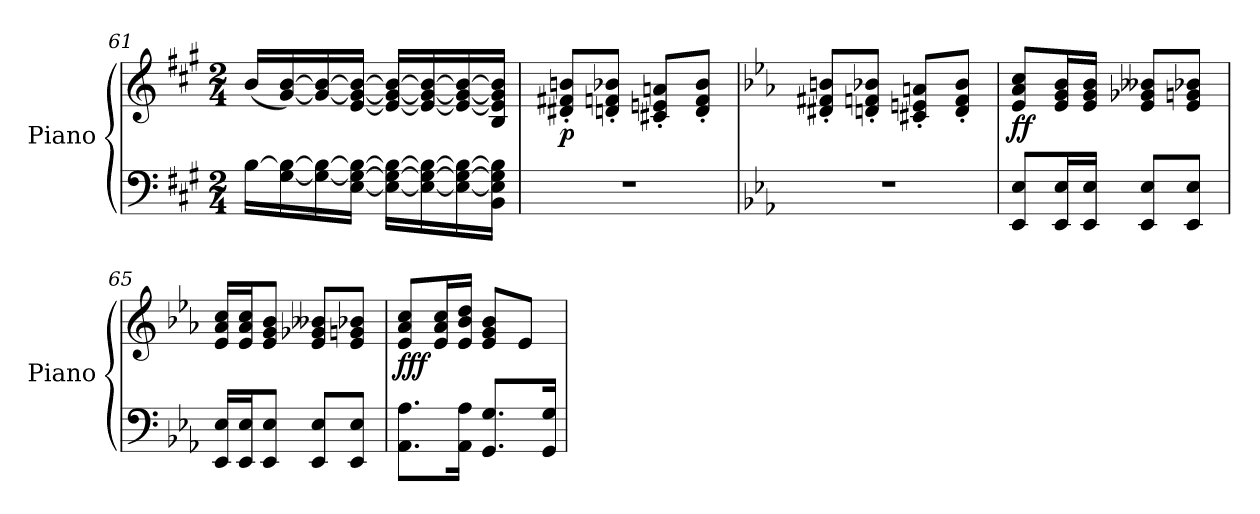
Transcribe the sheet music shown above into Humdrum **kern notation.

**kern	**kern	**dynam
*part1	*part1	*part1
*staff2	*staff1	*staff1/2
*I"Piano	*	*
*I'Piano	*	*
*clefF4	*clefG2	*
*k[f#c#g#]	*k[f#c#g#]	*
*M2/4	*M2/4	*
=61	=61	=61
[>16B\LL	(<16b/LL	.
[<16G#\ 16B\_	[<16g#/ [>16b/)	.
16G#\_ 16B\_	16g#/_ 16b/_	.
[<16E\ 16G#\_ 16B\_JJ	[<16e/ 16g#/_ 16b/_JJ	.
16E\_< 16G#\_> 16B\_>LL	16e/_< 16g#/_< 16b/_>LL	.
16E\_ 16G#\_ 16B\_	16e/_ 16g#/_ 16b/_	.
16E\_ 16G#\_ 16B\_	16e/_ 16g#/_ 16b/_	.
16BB\ 16E\] 16G#\] 16B\]JJ	16B/ 16e/] 16g#/] 16b/]JJ	.
=62	=62	=62
!	!	!LO:DY:b
2rF	8d#X/'< 8f#X/'< 8bn/'<L	p
.	8dn/'< 8fn/'< 8b-X/'<J	.
.	8c#X/'< 8en/'< 8an/'<L	.
.	8d/'< 8f/'< 8b-/'<J	.
!!LO:LB:g=z
=63	=63	=63
*k[b-e-a-]	*k[b-e-a-]	*
2rF	8d#X/'< 8f#X/'< 8bn/'<L	.
.	8dn/'< 8fn/'< 8b-X/'<J	.
.	8c#X/'< 8en/'< 8an/'<L	.
.	8d/'< 8f/'< 8b-/'<J	.
=64	=64	=64
!	!	!LO:DY:b
8EE-/ 8E-/L	8e-/ 8a-/ 8cc/L	ff
16EE-/ 16E-/L	16e-/ 16g/ 16b-/L	.
16EE-/ 16E-/JJ	16e-/ 16g/ 16b-/JJ	.
8EE-/ 8E-/L	8e-/ 8g-X/ 8b--X/L	.
8EE-/ 8E-/J	8e-/ 8gn/ 8b-X/J	.
=65	=65	=65
16EE-/ 16E-/LL	16e-/ 16a-/ 16cc/LL	.
16EE-/ 16E-/J	16e-/ 16a-/ 16cc/J	.
8EE-/ 8E-/J	8e-/ 8g/ 8b-/J	.
8EE-/ 8E-/L	8e-/ 8g-X/ 8b--X/L	.
8EE-/ 8E-/J	8e-/ 8gn/ 8b-X/J	.
=66	=66	=66
!	!	!LO:DY:b
!	!	!LO:DY:n=1:b
8.AA-\ 8.A-\L	8e-/ 8a-/ 8cc/L	ff f
.	16e-/ 16a-/ 16cc/L	.
16AA-\ 16A-\Jk	16e-/ 16b-/ 16dd/JJ	.
8.GG/ 8.G/L	8e-/ 8g/ 8b-/L	.
.	8e-/J	.
16GG/ 16G/Jk	.	.
=	=	=
*-	*-	*-
